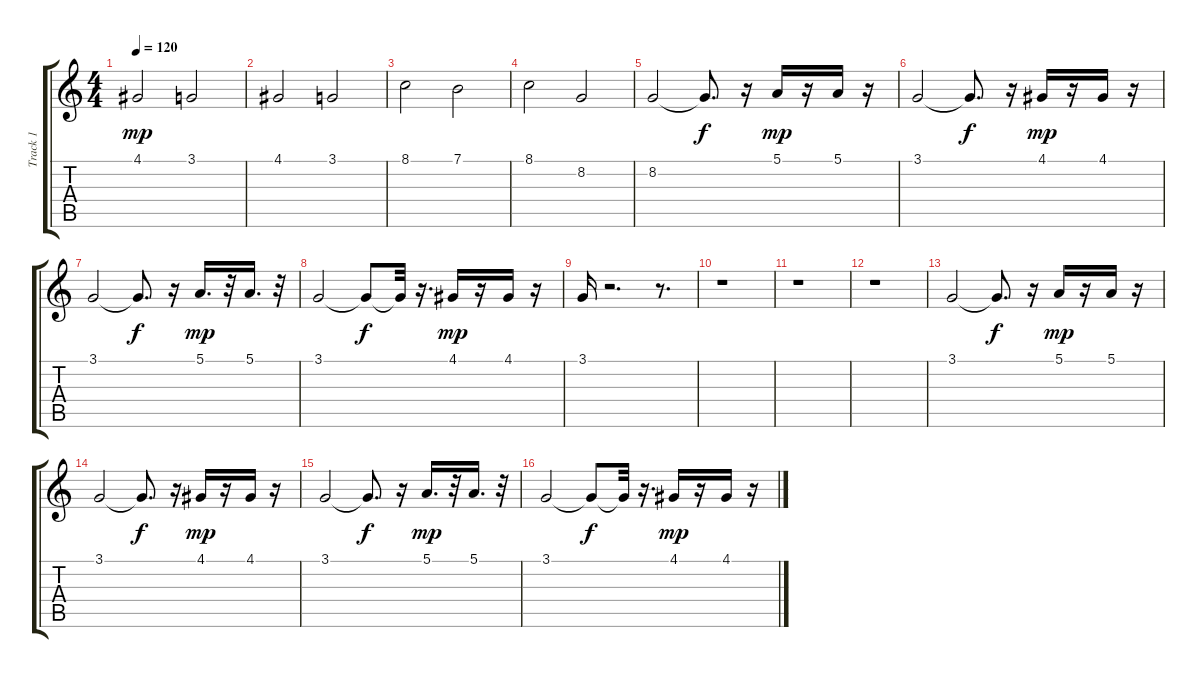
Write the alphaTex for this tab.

\track ("Track 1" "Track 1") {instrument lead1square}
\staff {score tabs}
\tuning (E4 B3 G3 D3 A2 E2) {hide}
\ts (4 4)
\tempo 120
\clef g2
\ks c
4.1.2{dy mp} 3.1.2 |
4.1.2 3.1.2 |
8.1.2 7.1.2 |
8.1.2 8.2.2 |
8.2.2 8.2{t}.8{d dy f} r.16 5.1.16{dy mp} r.16 5.1.16 r.16 |
3.1.2 3.1{t}.8{d dy f} r.16 4.1.16{dy mp} r.16 4.1.16 r.16 |
3.1.2 3.1{t}.8{d dy f} r.16 5.1.16{d dy mp} r.32 5.1.16{d} r.32 |
3.1.2 3.1{t}.8{dy f} 3.1{t}.32 r.16{d} 4.1.16{dy mp} r.16 4.1.16 r.16 |
3.1.16 r.2{d} r.8{d} |
r.1 |
r.1 |
r.1 |
3.1.2{instrument pad4choir} 3.1{t}.8{d dy f} r.16 5.1.16{dy mp} r.16 5.1.16 r.16 |
3.1.2 3.1{t}.8{d dy f} r.16 4.1.16{dy mp} r.16 4.1.16 r.16 |
3.1.2 3.1{t}.8{d dy f} r.16 5.1.16{d dy mp} r.32 5.1.16{d} r.32 |
3.1.2 3.1{t}.8{dy f} 3.1{t}.32 r.16{d} 4.1.16{dy mp} r.16 4.1.16 r.16
